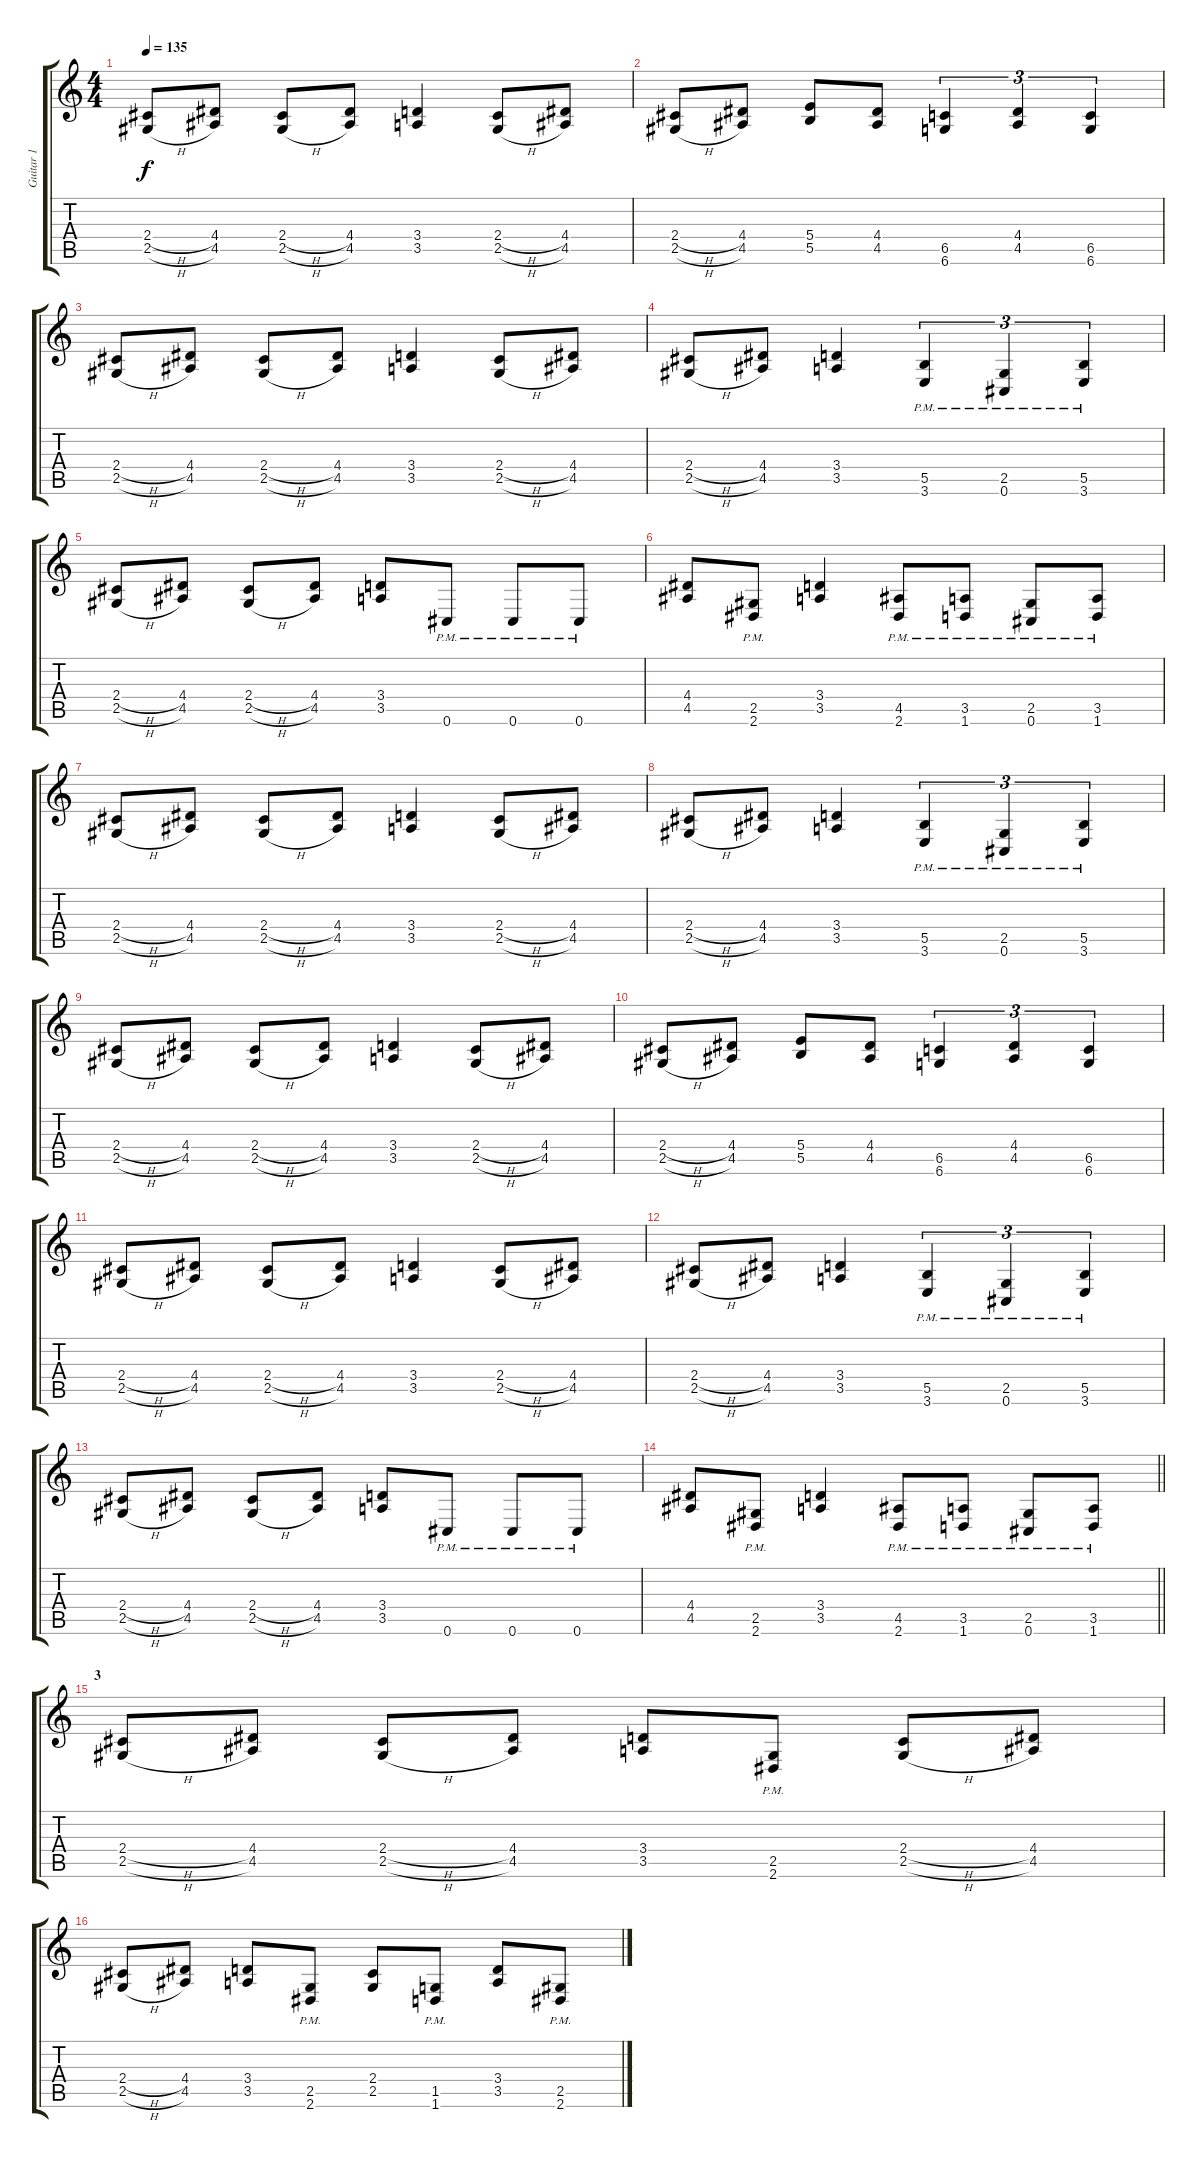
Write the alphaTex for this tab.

\track ("Guitar 1" "Guitar 1") {instrument distortionguitar}
\staff {score tabs}
\tuning (Db4 Ab3 E3 B2 Gb2 Db2) {hide}
\ts (4 4)
\tempo 135
\clef g2
\ks c
(2.4{h} 2.5{h}).8{dy f} (4.4 4.5).8 (2.4{h} 2.5{h}).8 (4.4 4.5).8 (3.4 3.5).4 (2.4{h} 2.5{h}).8 (4.4 4.5).8 |
(2.4{h} 2.5{h}).8 (4.4 4.5).8 (5.4 5.5).8 (4.4 4.5).8 (6.5 6.6).4{tu (3 2)} (4.4 4.5).4{tu (3 2)} (6.5 6.6).4{tu (3 2)} |
(2.4{h} 2.5{h}).8 (4.4 4.5).8 (2.4{h} 2.5{h}).8 (4.4 4.5).8 (3.4 3.5).4 (2.4{h} 2.5{h}).8 (4.4 4.5).8 |
(2.4{h} 2.5{h}).8 (4.4 4.5).8 (3.4 3.5).4 (5.5{pm} 3.6{pm}).4{tu (3 2)} (2.5{pm} 0.6{pm}).4{tu (3 2)} (5.5{pm} 3.6{pm}).4{tu (3 2)} |
(2.4{h} 2.5{h}).8 (4.4 4.5).8 (2.4{h} 2.5{h}).8 (4.4 4.5).8 (3.4 3.5).8 0.6{pm}.8 0.6{pm}.8 0.6{pm}.8 |
(4.4 4.5).8 (2.5{pm} 2.6{pm}).8 (3.4 3.5).4 (4.5{pm} 2.6{pm}).8 (3.5{pm} 1.6{pm}).8 (2.5{pm} 0.6{pm}).8 (3.5{pm} 1.6{pm}).8 |
(2.4{h} 2.5{h}).8 (4.4 4.5).8 (2.4{h} 2.5{h}).8 (4.4 4.5).8 (3.4 3.5).4 (2.4{h} 2.5{h}).8 (4.4 4.5).8 |
(2.4{h} 2.5{h}).8 (4.4 4.5).8 (3.4 3.5).4 (5.5{pm} 3.6{pm}).4{tu (3 2)} (2.5{pm} 0.6{pm}).4{tu (3 2)} (5.5{pm} 3.6{pm}).4{tu (3 2)} |
(2.4{h} 2.5{h}).8 (4.4 4.5).8 (2.4{h} 2.5{h}).8 (4.4 4.5).8 (3.4 3.5).4 (2.4{h} 2.5{h}).8 (4.4 4.5).8 |
(2.4{h} 2.5{h}).8 (4.4 4.5).8 (5.4 5.5).8 (4.4 4.5).8 (6.5 6.6).4{tu (3 2)} (4.4 4.5).4{tu (3 2)} (6.5 6.6).4{tu (3 2)} |
(2.4{h} 2.5{h}).8 (4.4 4.5).8 (2.4{h} 2.5{h}).8 (4.4 4.5).8 (3.4 3.5).4 (2.4{h} 2.5{h}).8 (4.4 4.5).8 |
(2.4{h} 2.5{h}).8 (4.4 4.5).8 (3.4 3.5).4 (5.5{pm} 3.6{pm}).4{tu (3 2)} (2.5{pm} 0.6{pm}).4{tu (3 2)} (5.5{pm} 3.6{pm}).4{tu (3 2)} |
(2.4{h} 2.5{h}).8 (4.4 4.5).8 (2.4{h} 2.5{h}).8 (4.4 4.5).8 (3.4 3.5).8 0.6{pm}.8 0.6{pm}.8 0.6{pm}.8 |
\barLineRight lightlight
(4.4 4.5).8 (2.5{pm} 2.6{pm}).8 (3.4 3.5).4 (4.5{pm} 2.6{pm}).8 (3.5{pm} 1.6{pm}).8 (2.5{pm} 0.6{pm}).8 (3.5{pm} 1.6{pm}).8 |
\section ("" "3")
(2.4{h} 2.5{h}).8 (4.4 4.5).8 (2.4{h} 2.5{h}).8 (4.4 4.5).8 (3.4 3.5).8 (2.5{pm} 2.6{pm}).8 (2.4{h} 2.5{h}).8 (4.4 4.5).8 |
(2.4{h} 2.5{h}).8 (4.4 4.5).8 (3.4 3.5).8 (2.5{pm} 2.6{pm}).8 (2.4 2.5).8 (1.5{pm} 1.6{pm}).8 (3.4 3.5).8 (2.5{pm} 2.6{pm}).8
